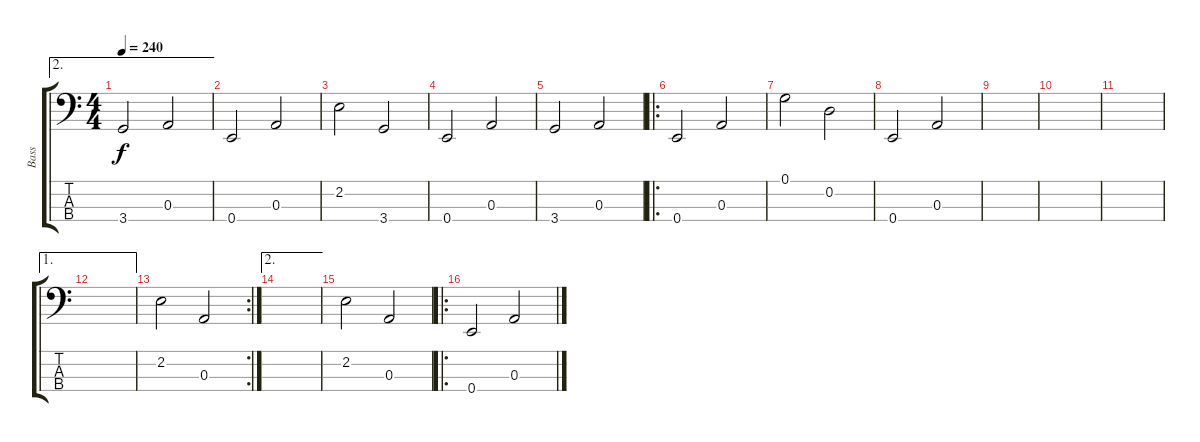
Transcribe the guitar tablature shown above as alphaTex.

\track ("Bass" "Bass") {instrument slapbass1}
\staff {score tabs}
\tuning (G2 D2 A1 E1) {hide}
\ae 2
\ts (4 4)
\tempo 240
\clef f4
\ks c
3.4.2{dy f} 0.3.2 |
0.4.2 0.3.2 |
2.2.2 3.4.2 |
0.4.2 0.3.2 |
3.4.2 0.3.2 |
\ro
0.4.2 0.3.2 |
0.1.2 0.2.2 |
0.4.2 0.3.2 |
|
|
|
\ae 1
|
\rc 2
2.2.2 0.3.2 |
\ae 2
|
2.2.2 0.3.2 |
\ro
0.4.2 0.3.2
